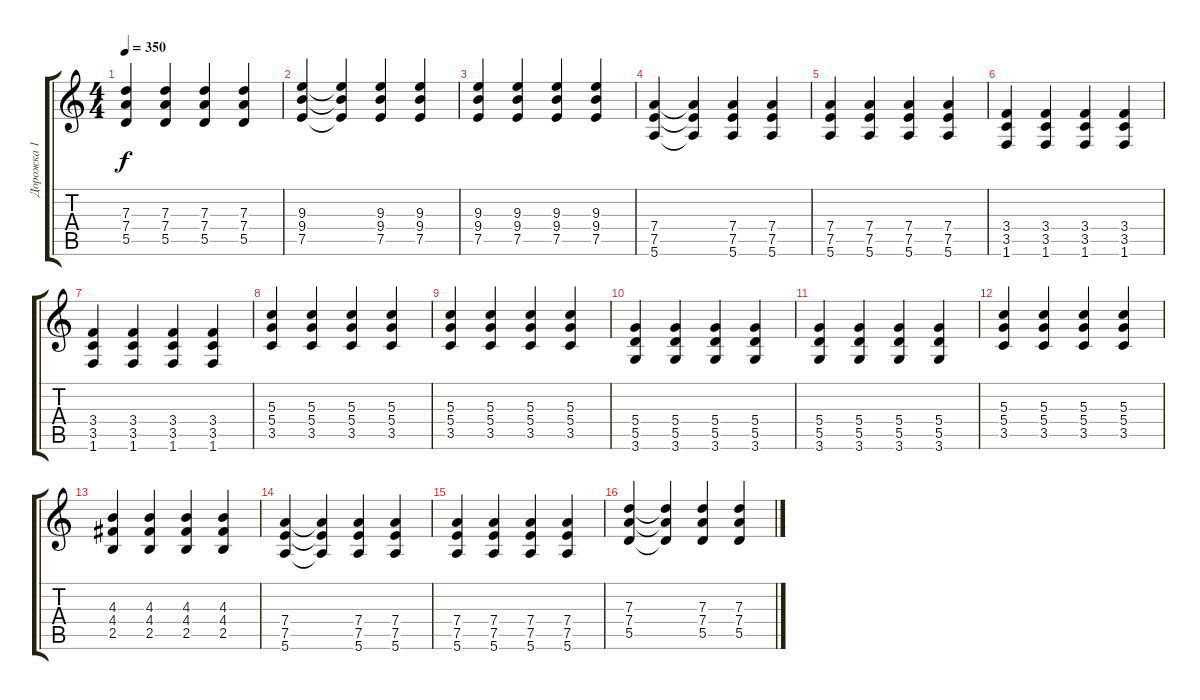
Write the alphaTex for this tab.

\track ("Дорожка 1" "Дорожка 1") {instrument overdrivenguitar}
\staff {score tabs}
\tuning (E4 B3 G3 D3 A2 E2) {hide}
\ts (4 4)
\tempo 350
\clef g2
\ks c
(7.3 7.4 5.5).4{dy f} (7.3 7.4 5.5).4 (7.3 7.4 5.5).4 (7.3 7.4 5.5).4 |
(9.3 9.4 7.5).4 (9.3{t} 9.4{t} 7.5{t}).4 (9.3 9.4 7.5).4 (9.3 9.4 7.5).4 |
(9.3 9.4 7.5).4 (9.3 9.4 7.5).4 (9.3 9.4 7.5).4 (9.3 9.4 7.5).4 |
(7.4 7.5 5.6).4 (7.4{t} 7.5{t} 5.6{t}).4 (7.4 7.5 5.6).4 (7.4 7.5 5.6).4 |
(7.4 7.5 5.6).4 (7.4 7.5 5.6).4 (7.4 7.5 5.6).4 (7.4 7.5 5.6).4 |
(3.4 3.5 1.6).4 (3.4 3.5 1.6).4 (3.4 3.5 1.6).4 (3.4 3.5 1.6).4 |
(3.4 3.5 1.6).4 (3.4 3.5 1.6).4 (3.4 3.5 1.6).4 (3.4 3.5 1.6).4 |
(5.3 5.4 3.5).4 (5.3 5.4 3.5).4 (5.3 5.4 3.5).4 (5.3 5.4 3.5).4 |
(5.3 5.4 3.5).4 (5.3 5.4 3.5).4 (5.3 5.4 3.5).4 (5.3 5.4 3.5).4 |
(5.4 5.5 3.6).4 (5.4 5.5 3.6).4 (5.4 5.5 3.6).4 (5.4 5.5 3.6).4 |
(5.4 5.5 3.6).4 (5.4 5.5 3.6).4 (5.4 5.5 3.6).4 (5.4 5.5 3.6).4 |
(5.3 5.4 3.5).4 (5.3 5.4 3.5).4 (5.3 5.4 3.5).4 (5.3 5.4 3.5).4 |
(4.3 4.4 2.5).4 (4.3 4.4 2.5).4 (4.3 4.4 2.5).4 (4.3 4.4 2.5).4 |
(7.4 7.5 5.6).4 (7.4{t} 7.5{t} 5.6{t}).4 (7.4 7.5 5.6).4 (7.4 7.5 5.6).4 |
(7.4 7.5 5.6).4 (7.4 7.5 5.6).4 (7.4 7.5 5.6).4 (7.4 7.5 5.6).4 |
(7.3 7.4 5.5).4 (7.3{t} 7.4{t} 5.5{t}).4 (7.3 7.4 5.5).4 (7.3 7.4 5.5).4
